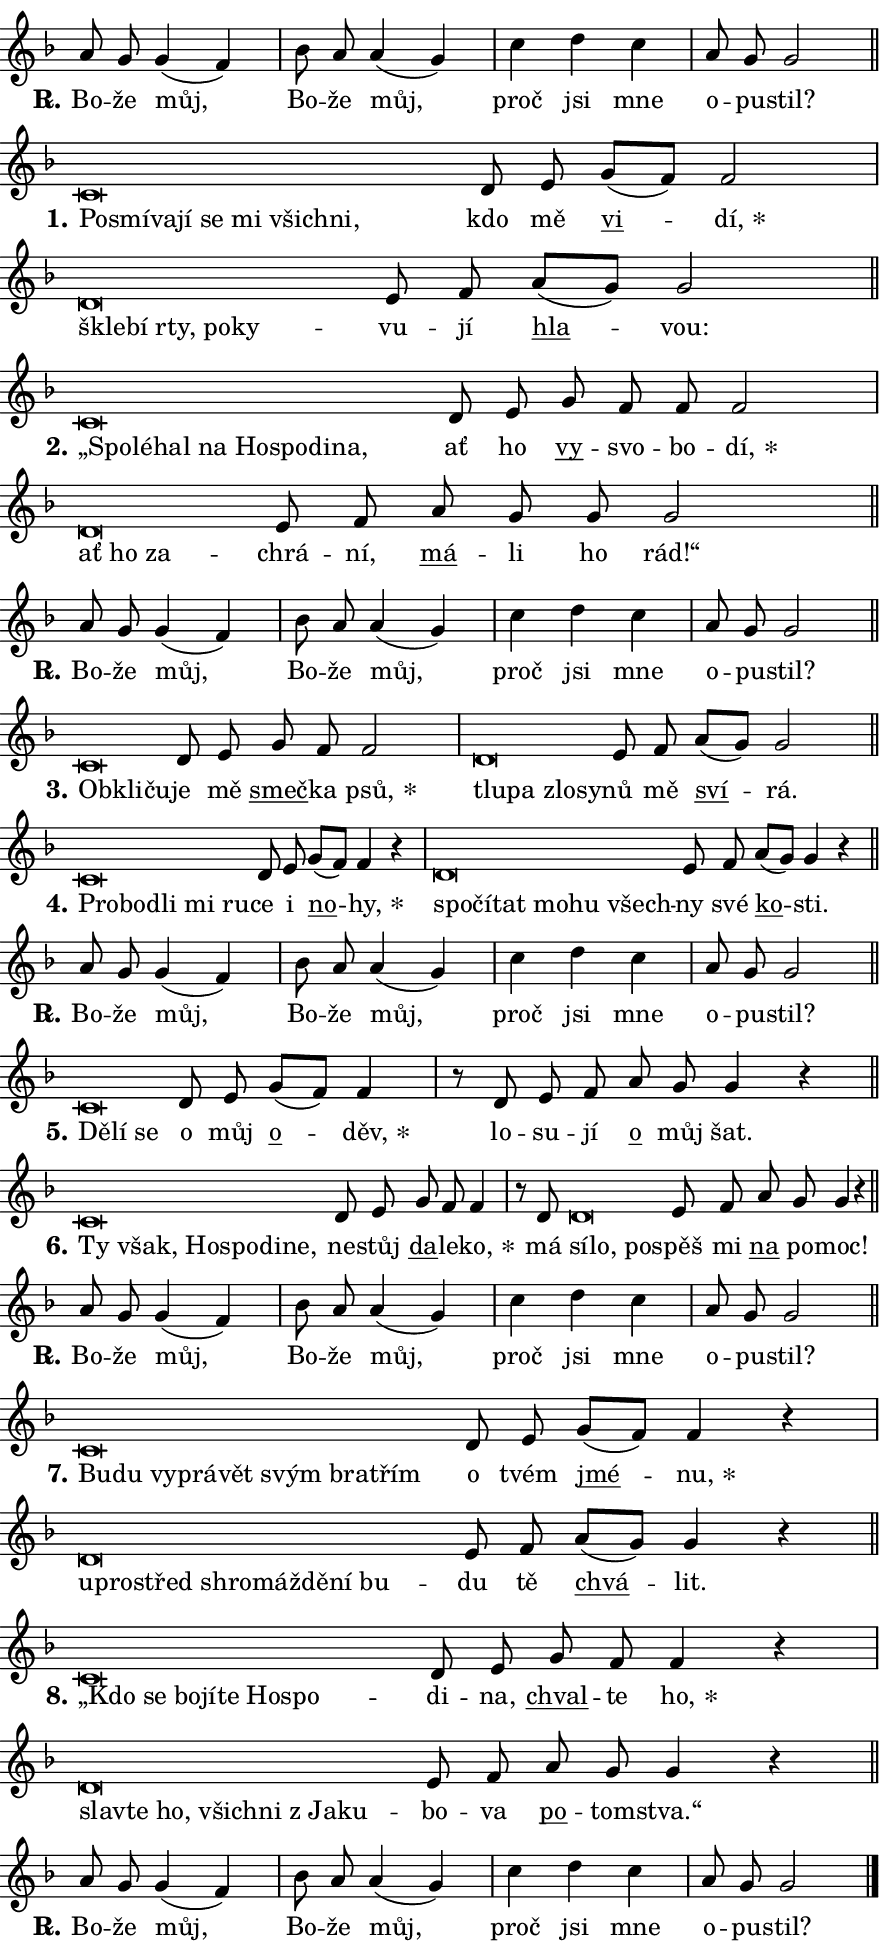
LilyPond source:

\version "2.24.0"
\header { tagline = "" }
\paper {
  indent = 0\cm
  top-margin = 0\cm
  right-margin = 0.13\cm % to fit lyric hyphens
  bottom-margin = 0\cm
  left-margin = 0\cm
  paper-width = 15\cm
  page-breaking = #ly:one-page-breaking
  system-system-spacing.basic-distance = #11
  score-system-spacing.basic-distance = #11
  ragged-last = ##f
}


%% Author: Thomas Morley
%% https://lists.gnu.org/archive/html/lilypond-user/2020-05/msg00002.html
#(define (line-position grob)
"Returns position of @var[grob} in current system:
   @code{'start}, if at first time-step
   @code{'end}, if at last time-step
   @code{'middle} otherwise
"
  (let* ((col (ly:item-get-column grob))
         (ln (ly:grob-object col 'left-neighbor))
         (rn (ly:grob-object col 'right-neighbor))
         (col-to-check-left (if (ly:grob? ln) ln col))
         (col-to-check-right (if (ly:grob? rn) rn col))
         (break-dir-left
           (and
             (ly:grob-property col-to-check-left 'non-musical #f)
             (ly:item-break-dir col-to-check-left)))
         (break-dir-right
           (and
             (ly:grob-property col-to-check-right 'non-musical #f)
             (ly:item-break-dir col-to-check-right))))
        (cond ((eqv? 1 break-dir-left) 'start)
              ((eqv? -1 break-dir-right) 'end)
              (else 'middle))))

#(define (tranparent-at-line-position vctor)
  (lambda (grob)
  "Relying on @code{line-position} select the relevant enry from @var{vctor}.
Used to determine transparency,"
    (case (line-position grob)
      ((end) (not (vector-ref vctor 0)))
      ((middle) (not (vector-ref vctor 1)))
      ((start) (not (vector-ref vctor 2))))))

noteHeadBreakVisibility =
#(define-music-function (break-visibility)(vector?)
"Makes @code{NoteHead}s transparent relying on @var{break-visibility}"
#{
  \override NoteHead.transparent =
    #(tranparent-at-line-position break-visibility)
#})

#(define delete-ledgers-for-transparent-note-heads
  (lambda (grob)
    "Reads whether a @code{NoteHead} is transparent.
If so this @code{NoteHead} is removed from @code{'note-heads} from
@var{grob}, which is supposed to be @code{LedgerLineSpanner}.
As a result ledgers are not printed for this @code{NoteHead}"
    (let* ((nhds-array (ly:grob-object grob 'note-heads))
           (nhds-list
             (if (ly:grob-array? nhds-array)
                 (ly:grob-array->list nhds-array)
                 '()))
           ;; Relies on the transparent-property being done before
           ;; Staff.LedgerLineSpanner.after-line-breaking is executed.
           ;; This is fragile ...
           (to-keep
             (remove
               (lambda (nhd)
                 (ly:grob-property nhd 'transparent #f))
               nhds-list)))
      ;; TODO find a better method to iterate over grob-arrays, similiar
      ;; to filter/remove etc for lists
      ;; For now rebuilt from scratch
      (set! (ly:grob-object grob 'note-heads)  '())
      (for-each
        (lambda (nhd)
          (ly:pointer-group-interface::add-grob grob 'note-heads nhd))
        to-keep))))

squashNotes = {
  \override NoteHead.X-extent = #'(-0.2 . 0.2)
  \override NoteHead.Y-extent = #'(-0.75 . 0)
  \override NoteHead.stencil =
    #(lambda (grob)
       (let ((pos (ly:grob-property grob 'staff-position)))
         (begin
           (if (< pos -7) (display "ERROR: Lower brevis then expected\n") (display ""))
           (if (<= pos -6) ly:text-interface::print ly:note-head::print))))
}
unSquashNotes = {
  \revert NoteHead.X-extent
  \revert NoteHead.Y-extent
  \revert NoteHead.stencil
}

hideNotes = \noteHeadBreakVisibility #begin-of-line-visible
unHideNotes = \noteHeadBreakVisibility #all-visible

% work-around for resetting accidentals
% https://lilypond.org/doc/v2.23/Documentation/notation/displaying-rhythms#unmetered-music
cadenzaMeasure = {
  \cadenzaOff
  \partial 1024 s1024
  \cadenzaOn
}

#(define-markup-command (accent layout props text) (markup?)
  "Underline accented syllable"
  (interpret-markup layout props
    #{\markup \override #'(offset . 4.3) \underline { #text }#}))

responsum = \markup \concat {
  "R" \hspace #-1.05 \path #0.1 #'((moveto 0 0.07) (lineto 0.9 0.8)) \hspace #0.05 "."
}

spaceSize = #0.6828661417322834 % exact space size for TeX Gyre Schola

\layout {
  \context {
    \Staff
    \remove "Time_signature_engraver"
    \override LedgerLineSpanner.after-line-breaking = #delete-ledgers-for-transparent-note-heads
  }
  \context {
    \Lyrics {
      \override LyricSpace.minimum-distance = \spaceSize
      \override LyricText.font-name = #"TeX Gyre Schola"
      \override LyricText.font-size = 1
      \override StanzaNumber.font-name = #"TeX Gyre Schola Bold"
      \override StanzaNumber.font-size = 1
    }
  }
  \context {
    \Score 
    \override NoteHead.text =
      #(lambda (grob) 
        (let ((pos (ly:grob-property grob 'staff-position)))
          #{\markup {
            \combine
              \halign #-0.55 \raise #(if (= pos -6) 0 0.5) \override #'(thickness . 2) \draw-line #'(3.2 . 0)
              \musicglyph "noteheads.sM1"
          }#}))
  }
}

% magnetic-lyrics.ily
%
%   written by
%     Jean Abou Samra <jean@abou-samra.fr>
%     Werner Lemberg <wl@gnu.org>
%
%   adapted by
%     Jiri Hon <jiri.hon@gmail.com>
%
% Version 2022-Apr-15

% https://www.mail-archive.com/lilypond-user@gnu.org/msg149350.html

#(define (Left_hyphen_pointer_engraver context)
   "Collect syllable-hyphen-syllable occurrences in lyrics and store
them in properties.  This engraver only looks to the left.  For
example, if the lyrics input is @code{foo -- bar}, it does the
following.

@itemize @bullet
@item
Set the @code{text} property of the @code{LyricHyphen} grob between
@q{foo} and @q{bar} to @code{foo}.

@item
Set the @code{left-hyphen} property of the @code{LyricText} grob with
text @q{foo} to the @code{LyricHyphen} grob between @q{foo} and
@q{bar}.
@end itemize

Use this auxiliary engraver in combination with the
@code{lyric-@/text::@/apply-@/magnetic-@/offset!} hook."
   (let ((hyphen #f)
         (text #f))
     (make-engraver
      (acknowledgers
       ((lyric-syllable-interface engraver grob source-engraver)
        (set! text grob)))
      (end-acknowledgers
       ((lyric-hyphen-interface engraver grob source-engraver)
        ;(when (not (grob::has-interface grob 'lyric-space-interface))
          (set! hyphen grob)));)
      ((stop-translation-timestep engraver)
       (when (and text hyphen)
         (ly:grob-set-object! text 'left-hyphen hyphen))
       (set! text #f)
       (set! hyphen #f)))))

#(define (lyric-text::apply-magnetic-offset! grob)
   "If the space between two syllables is less than the value in
property @code{LyricText@/.details@/.squash-threshold}, move the right
syllable to the left so that it gets concatenated with the left
syllable.

Use this function as a hook for
@code{LyricText@/.after-@/line-@/breaking} if the
@code{Left_@/hyphen_@/pointer_@/engraver} is active."
   (let ((hyphen (ly:grob-object grob 'left-hyphen #f)))
     (when hyphen
       (let ((left-text (ly:spanner-bound hyphen LEFT)))
         (when (grob::has-interface left-text 'lyric-syllable-interface)
           (let* ((common (ly:grob-common-refpoint grob left-text X))
                  (this-x-ext (ly:grob-extent grob common X))
                  (left-x-ext
                   (begin
                     ;; Trigger magnetism for left-text.
                     (ly:grob-property left-text 'after-line-breaking)
                     (ly:grob-extent left-text common X)))
                  ;; `delta` is the gap width between two syllables.
                  (delta (- (interval-start this-x-ext)
                            (interval-end left-x-ext)))
                  (details (ly:grob-property grob 'details))
                  (threshold (assoc-get 'squash-threshold details 0.2)))
             (when (< delta threshold)
               (let* (;; We have to manipulate the input text so that
                      ;; ligatures crossing syllable boundaries are not
                      ;; disabled.  For languages based on the Latin
                      ;; script this is essentially a beautification.
                      ;; However, for non-Western scripts it can be a
                      ;; necessity.
                      (lt (ly:grob-property left-text 'text))
                      (rt (ly:grob-property grob 'text))
                      (is-space (grob::has-interface hyphen 'lyric-space-interface))
                      (space (if is-space " " ""))
                      (extra-delta (if is-space spaceSize 0))
                      ;; Append new syllable.
                      (ltrt-space (if (and (string? lt) (string? rt))
                                (string-append lt space rt)
                                (make-concat-markup (list lt space rt))))
                      ;; Right-align `ltrt` to the right side.
                      (ltrt-space-markup (grob-interpret-markup
                               grob
                               (make-translate-markup
                                (cons (interval-length this-x-ext) 0)
                                (make-right-align-markup ltrt-space)))))
                 (begin
                   ;; Don't print `left-text`.
                   (ly:grob-set-property! left-text 'stencil #f)
                   ;; Set text and stencil (which holds all collected
                   ;; syllables so far) and shift it to the left.
                   (ly:grob-set-property! grob 'text ltrt-space)
                   (ly:grob-set-property! grob 'stencil ltrt-space-markup)
                   (ly:grob-translate-axis! grob (- (- delta extra-delta)) X))))))))))


#(define (lyric-hyphen::displace-bounds-first grob)
   ;; Make very sure this callback isn't triggered too early.
   (let ((left (ly:spanner-bound grob LEFT))
         (right (ly:spanner-bound grob RIGHT)))
     (ly:grob-property left 'after-line-breaking)
     (ly:grob-property right 'after-line-breaking)
     (ly:lyric-hyphen::print grob)))

squashThreshold = #0.4

\layout {
  \context {
    \Lyrics
    \consists #Left_hyphen_pointer_engraver
    \override LyricText.after-line-breaking =
      #lyric-text::apply-magnetic-offset!
    \override LyricHyphen.stencil = #lyric-hyphen::displace-bounds-first
    \override LyricText.details.squash-threshold = \squashThreshold
    \override LyricHyphen.minimum-distance = 0
    \override LyricHyphen.minimum-length = \squashThreshold
  }
}

squashText = \override LyricText.details.squash-threshold = 9999
unSquashText = \override LyricText.details.squash-threshold = \squashThreshold

leftText = \override LyricText.self-alignment-X = #LEFT
unLeftText = \revert LyricText.self-alignment-X

starOffset = #(lambda (grob) 
                (let ((x_offset (ly:self-alignment-interface::aligned-on-x-parent grob)))
                  (if (= x_offset 0) 0 (+ x_offset 1.2))))

star = #(define-music-function (syllable)(string?)
"Append star separator at the end of a syllable"
#{
  \once \override LyricText.X-offset = #starOffset
  \lyricmode { \markup {
    #syllable
    \override #'((font-name . "TeX Gyre Schola Bold")) \hspace #0.2 \lower #0.65 \larger "*"
  } }
#})

starAccent = #(define-music-function (syllable)(string?)
"Append star separator at the end of a syllable and make accent"
#{
  \once \override LyricText.X-offset = #starOffset
  \lyricmode { \markup {
    \accent #syllable
    \override #'((font-name . "TeX Gyre Schola Bold")) \hspace #0.2 \lower #0.65 \larger "*"
  } }
#})

breath = #(define-music-function (syllable)(string?)
"Append breathing indicator at the end of a syllable"
#{
  \lyricmode { \markup { #syllable "+" } }
#})

optionalBreath = #(define-music-function (syllable)(string?)
"Append optional breathing indicator at the end of a syllable"
#{
  \lyricmode { \markup { #syllable "(+)" } }
#})


\score {
    <<
        \new Voice = "melody" { \cadenzaOn \key f \major \relative { a'8 g g4( f) \cadenzaMeasure \bar "|" bes8 a a4( g) \cadenzaMeasure \bar "|" c d c \cadenzaMeasure \bar "|" a8 g g2 \cadenzaMeasure \bar "||" \break } }
        \new Lyrics \lyricsto "melody" { \lyricmode { \set stanza = \responsum
Bo -- že můj, Bo -- že můj, proč jsi mne o -- pu -- stil? } }
    >>
    \layout {}
}

\score {
    <<
        \new Voice = "melody" { \cadenzaOn \key f \major \relative { \squashNotes c'\breve*1/16 \hideNotes \breve*1/16 \bar "" \breve*1/16 \bar "" \breve*1/16 \bar "" \breve*1/16 \bar "" \breve*1/16 \bar "" \breve*1/16 \breve*1/16 \bar "" \unHideNotes \unSquashNotes d8 e \bar "" g[( f)] f2 \cadenzaMeasure \bar "|" \squashNotes d\breve*1/16 \hideNotes \breve*1/16 \bar "" \breve*1/16 \bar "" \breve*1/16 \breve*1/16 \bar "" \unHideNotes \unSquashNotes e8 f \bar "" a[( g)] g2 \cadenzaMeasure \bar "||" \break } }
        \new Lyrics \lyricsto "melody" { \lyricmode { \set stanza = "1."
\leftText Po -- \squashText smí -- va -- jí se mi všich -- ni, \unLeftText \unSquashText kdo mě \markup \accent vi -- \star dí, \leftText škle -- \squashText bí rty, po -- ky -- \unLeftText \unSquashText vu -- jí \markup \accent hla -- vou: } }
    >>
    \layout {}
}

\score {
    <<
        \new Voice = "melody" { \cadenzaOn \key f \major \relative { \squashNotes c'\breve*1/16 \hideNotes \breve*1/16 \bar "" \breve*1/16 \bar "" \breve*1/16 \bar "" \breve*1/16 \bar "" \breve*1/16 \bar "" \breve*1/16 \breve*1/16 \bar "" \unHideNotes \unSquashNotes d8 e \bar "" g f f f2 \cadenzaMeasure \bar "|" \squashNotes d\breve*1/16 \hideNotes \breve*1/16 \breve*1/16 \bar "" \unHideNotes \unSquashNotes e8 f \bar "" a g g g2 \cadenzaMeasure \bar "||" \break } }
        \new Lyrics \lyricsto "melody" { \lyricmode { \set stanza = "2."
\leftText „Spo -- \squashText lé -- hal na Ho -- spo -- di -- na, \unLeftText \unSquashText ať ho \markup \accent vy -- svo -- bo -- \star dí, \leftText ať \squashText ho za -- \unLeftText \unSquashText chrá -- ní, \markup \accent má -- li ho rád!“ } }
    >>
    \layout {}
}

\score {
    <<
        \new Voice = "melody" { \cadenzaOn \key f \major \relative { a'8 g g4( f) \cadenzaMeasure \bar "|" bes8 a a4( g) \cadenzaMeasure \bar "|" c d c \cadenzaMeasure \bar "|" a8 g g2 \cadenzaMeasure \bar "||" \break } }
        \new Lyrics \lyricsto "melody" { \lyricmode { \set stanza = \responsum
Bo -- že můj, Bo -- že můj, proč jsi mne o -- pu -- stil? } }
    >>
    \layout {}
}

\score {
    <<
        \new Voice = "melody" { \cadenzaOn \key f \major \relative { \squashNotes c'\breve*1/16 \hideNotes \breve*1/16 \breve*1/16 \bar "" \unHideNotes \unSquashNotes d8 e \bar "" g f f2 \cadenzaMeasure \bar "|" \squashNotes d\breve*1/16 \hideNotes \breve*1/16 \bar "" \breve*1/16 \breve*1/16 \bar "" \unHideNotes \unSquashNotes e8 f \bar "" a[( g)] g2 \cadenzaMeasure \bar "||" \break } }
        \new Lyrics \lyricsto "melody" { \lyricmode { \set stanza = "3."
\leftText Ob -- \squashText kli -- ču -- \unLeftText \unSquashText je mě \markup \accent smeč -- ka \star psů, \leftText tlu -- \squashText pa zlo -- sy -- \unLeftText \unSquashText nů mě \markup \accent sví -- rá. } }
    >>
    \layout {}
}

\score {
    <<
        \new Voice = "melody" { \cadenzaOn \key f \major \relative { \squashNotes c'\breve*1/16 \hideNotes \breve*1/16 \bar "" \breve*1/16 \bar "" \breve*1/16 \breve*1/16 \bar "" \unHideNotes \unSquashNotes d8 e \bar "" g[( f)] f4 r \cadenzaMeasure \bar "|" \squashNotes d\breve*1/16 \hideNotes \breve*1/16 \bar "" \breve*1/16 \bar "" \breve*1/16 \bar "" \breve*1/16 \breve*1/16 \bar "" \unHideNotes \unSquashNotes e8 f \bar "" a[( g)] g4 r \cadenzaMeasure \bar "||" \break } }
        \new Lyrics \lyricsto "melody" { \lyricmode { \set stanza = "4."
\leftText Pro -- \squashText bo -- dli mi ru -- \unLeftText \unSquashText ce i \markup \accent no -- \star hy, \leftText spo -- \squashText čí -- tat mo -- hu všech -- \unLeftText \unSquashText ny své \markup \accent ko -- sti. } }
    >>
    \layout {}
}

\score {
    <<
        \new Voice = "melody" { \cadenzaOn \key f \major \relative { a'8 g g4( f) \cadenzaMeasure \bar "|" bes8 a a4( g) \cadenzaMeasure \bar "|" c d c \cadenzaMeasure \bar "|" a8 g g2 \cadenzaMeasure \bar "||" \break } }
        \new Lyrics \lyricsto "melody" { \lyricmode { \set stanza = \responsum
Bo -- že můj, Bo -- že můj, proč jsi mne o -- pu -- stil? } }
    >>
    \layout {}
}

\score {
    <<
        \new Voice = "melody" { \cadenzaOn \key f \major \relative { \squashNotes c'\breve*1/16 \hideNotes \breve*1/16 \breve*1/16 \bar "" \unHideNotes \unSquashNotes d8 e \bar "" g[( f)] f4 \cadenzaMeasure \bar "|" r8 d e f \bar "" a g g4 r \cadenzaMeasure \bar "||" \break } }
        \new Lyrics \lyricsto "melody" { \lyricmode { \set stanza = "5."
\leftText Dě -- \squashText lí se \unLeftText \unSquashText o můj \markup \accent o -- \star děv, lo -- su -- jí \markup \accent o můj šat. } }
    >>
    \layout {}
}

\score {
    <<
        \new Voice = "melody" { \cadenzaOn \key f \major \relative { \squashNotes c'\breve*1/16 \hideNotes \breve*1/16 \bar "" \breve*1/16 \bar "" \breve*1/16 \bar "" \breve*1/16 \breve*1/16 \bar "" \unHideNotes \unSquashNotes d8 e \bar "" g f f4 \cadenzaMeasure \bar "|" r8 d \squashNotes d\breve*1/16 \hideNotes \breve*1/16 \breve*1/16 \bar "" \unHideNotes \unSquashNotes e8 f \bar "" a g g4 r \cadenzaMeasure \bar "||" \break } }
        \new Lyrics \lyricsto "melody" { \lyricmode { \set stanza = "6."
\leftText Ty \squashText však, Ho -- spo -- di -- ne, \unLeftText \unSquashText ne -- stůj \markup \accent da -- le -- \star ko, má \leftText sí -- \squashText lo, po -- \unLeftText \unSquashText spěš mi \markup \accent na po -- moc! } }
    >>
    \layout {}
}

\score {
    <<
        \new Voice = "melody" { \cadenzaOn \key f \major \relative { a'8 g g4( f) \cadenzaMeasure \bar "|" bes8 a a4( g) \cadenzaMeasure \bar "|" c d c \cadenzaMeasure \bar "|" a8 g g2 \cadenzaMeasure \bar "||" \break } }
        \new Lyrics \lyricsto "melody" { \lyricmode { \set stanza = \responsum
Bo -- že můj, Bo -- že můj, proč jsi mne o -- pu -- stil? } }
    >>
    \layout {}
}

\score {
    <<
        \new Voice = "melody" { \cadenzaOn \key f \major \relative { \squashNotes c'\breve*1/16 \hideNotes \breve*1/16 \bar "" \breve*1/16 \bar "" \breve*1/16 \bar "" \breve*1/16 \bar "" \breve*1/16 \bar "" \breve*1/16 \breve*1/16 \bar "" \unHideNotes \unSquashNotes d8 e \bar "" g[( f)] f4 r \cadenzaMeasure \bar "|" \squashNotes d\breve*1/16 \hideNotes \breve*1/16 \bar "" \breve*1/16 \bar "" \breve*1/16 \bar "" \breve*1/16 \bar "" \breve*1/16 \bar "" \breve*1/16 \breve*1/16 \bar "" \unHideNotes \unSquashNotes e8 f \bar "" a[( g)] g4 r \cadenzaMeasure \bar "||" \break } }
        \new Lyrics \lyricsto "melody" { \lyricmode { \set stanza = "7."
\leftText Bu -- \squashText du vy -- prá -- vět svým bra -- třím \unLeftText \unSquashText o tvém \markup \accent jmé -- \star nu, \leftText u -- \squashText pro -- střed shro -- máž -- dě -- ní bu -- \unLeftText \unSquashText du tě \markup \accent chvá -- lit. } }
    >>
    \layout {}
}

\score {
    <<
        \new Voice = "melody" { \cadenzaOn \key f \major \relative { \squashNotes c'\breve*1/16 \hideNotes \breve*1/16 \bar "" \breve*1/16 \bar "" \breve*1/16 \bar "" \breve*1/16 \bar "" \breve*1/16 \breve*1/16 \bar "" \unHideNotes \unSquashNotes d8 e \bar "" g f f4 r \cadenzaMeasure \bar "|" \squashNotes d\breve*1/16 \hideNotes \breve*1/16 \bar "" \breve*1/16 \bar "" \breve*1/16 \bar "" \breve*1/16 \bar "" \breve*1/16 \breve*1/16 \bar "" \unHideNotes \unSquashNotes e8 f \bar "" a g g4 r \cadenzaMeasure \bar "||" \break } }
        \new Lyrics \lyricsto "melody" { \lyricmode { \set stanza = "8."
\leftText „Kdo \squashText se bo -- jí -- te Ho -- spo -- \unLeftText \unSquashText di -- na, \markup \accent chval -- te \star ho, \leftText sla -- \squashText vte ho, všich -- ni "z Ja" -- ku -- \unLeftText \unSquashText bo -- va \markup \accent po -- tom -- stva.“ } }
    >>
    \layout {}
}

\score {
    <<
        \new Voice = "melody" { \cadenzaOn \key f \major \relative { a'8 g g4( f) \cadenzaMeasure \bar "|" bes8 a a4( g) \cadenzaMeasure \bar "|" c d c \cadenzaMeasure \bar "|" a8 g g2 \cadenzaMeasure \bar "||" \break } \bar "|." }
        \new Lyrics \lyricsto "melody" { \lyricmode { \set stanza = \responsum
Bo -- že můj, Bo -- že můj, proč jsi mne o -- pu -- stil? } }
    >>
    \layout {}
}
